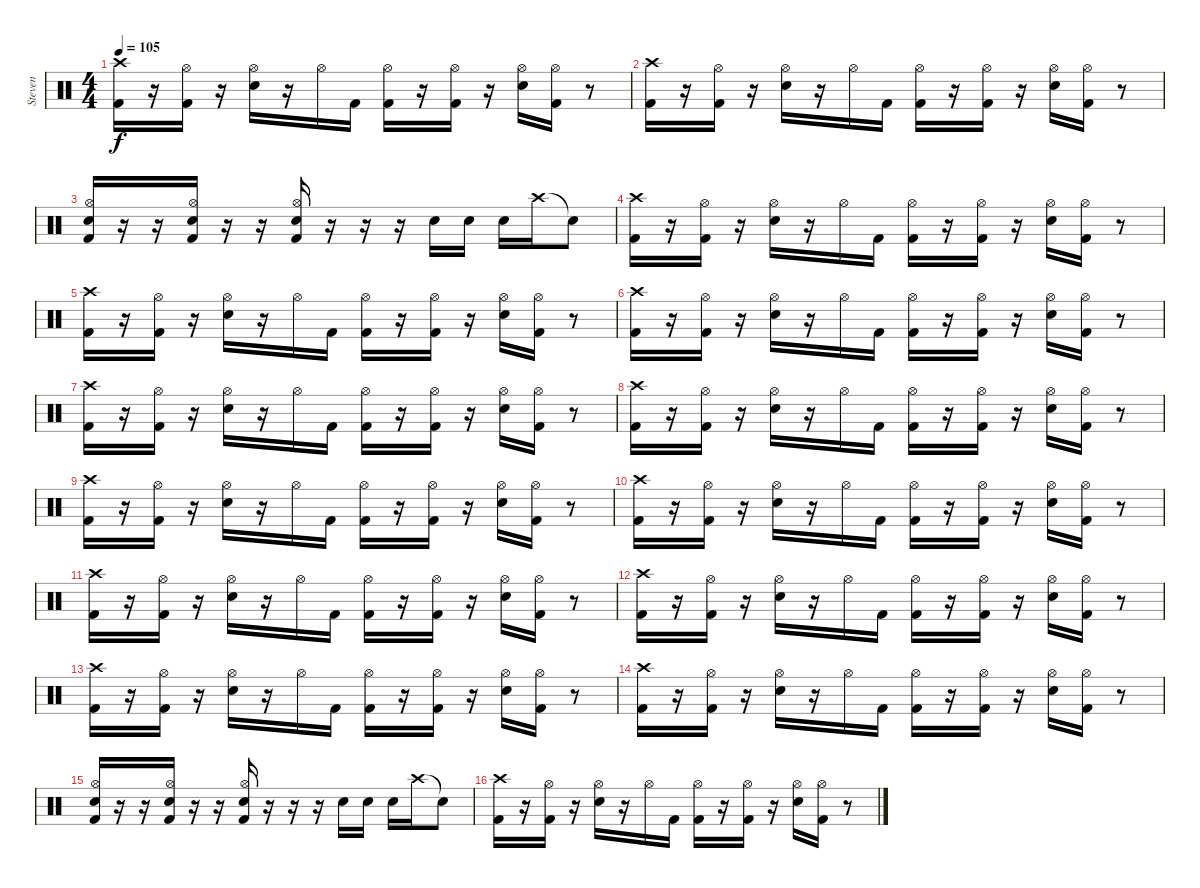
\track ("Steven" "Steven") {instrument percussion}
\staff {score}
\articulation defaults
\ts (4 4)
\tempo 105
\clef neutral
\ks c
("Crash high (hit)" "Kick (hit) 2").16{dy f} r.16 ("Hi-Hat (open)" "Kick (hit) 2").16 r.16 ("Hi-Hat (open)" "Snare (hit) 2").16 r.16 "Hi-Hat (open)".16 "Kick (hit) 2".16 ("Kick (hit) 2" "Hi-Hat (open)").16 r.16 ("Kick (hit) 2" "Hi-Hat (open)").16 r.16 ("Hi-Hat (open)" "Snare (hit) 2").16 ("Kick (hit) 2" "Hi-Hat (open)").16 r.8 |
("Crash high (hit)" "Kick (hit) 2").16 r.16 ("Hi-Hat (open)" "Kick (hit) 2").16 r.16 ("Hi-Hat (open)" "Snare (hit) 2").16 r.16 "Hi-Hat (open)".16 "Kick (hit) 2".16 ("Kick (hit) 2" "Hi-Hat (open)").16 r.16 ("Kick (hit) 2" "Hi-Hat (open)").16 r.16 ("Hi-Hat (open)" "Snare (hit) 2").16 ("Kick (hit) 2" "Hi-Hat (open)").16 r.8 |
("Kick (hit) 2" "Snare (hit) 2" "Hi-Hat (open)").16 r.16 r.16 ("Kick (hit) 2" "Snare (hit) 2" "Hi-Hat (open)").16 r.16 r.16 ("Kick (hit) 2" "Snare (hit) 2" "Hi-Hat (open)").16 r.16 r.16 r.16 "Snare (hit) 2".16 "Snare (hit) 2".16 "Snare (hit) 2".16 "Crash high (hit)".16 "Snare (hit)"{t}.8 |
("Crash high (hit)" "Kick (hit) 2").16 r.16 ("Hi-Hat (open)" "Kick (hit) 2").16 r.16 ("Hi-Hat (open)" "Snare (hit) 2").16 r.16 "Hi-Hat (open)".16 "Kick (hit) 2".16 ("Kick (hit) 2" "Hi-Hat (open)").16 r.16 ("Kick (hit) 2" "Hi-Hat (open)").16 r.16 ("Hi-Hat (open)" "Snare (hit) 2").16 ("Kick (hit) 2" "Hi-Hat (open)").16 r.8 |
("Crash high (hit)" "Kick (hit) 2").16 r.16 ("Hi-Hat (open)" "Kick (hit) 2").16 r.16 ("Hi-Hat (open)" "Snare (hit) 2").16 r.16 "Hi-Hat (open)".16 "Kick (hit) 2".16 ("Kick (hit) 2" "Hi-Hat (open)").16 r.16 ("Kick (hit) 2" "Hi-Hat (open)").16 r.16 ("Hi-Hat (open)" "Snare (hit) 2").16 ("Kick (hit) 2" "Hi-Hat (open)").16 r.8 |
("Crash high (hit)" "Kick (hit) 2").16 r.16 ("Hi-Hat (open)" "Kick (hit) 2").16 r.16 ("Hi-Hat (open)" "Snare (hit) 2").16 r.16 "Hi-Hat (open)".16 "Kick (hit) 2".16 ("Kick (hit) 2" "Hi-Hat (open)").16 r.16 ("Kick (hit) 2" "Hi-Hat (open)").16 r.16 ("Hi-Hat (open)" "Snare (hit) 2").16 ("Kick (hit) 2" "Hi-Hat (open)").16 r.8 |
("Crash high (hit)" "Kick (hit) 2").16 r.16 ("Hi-Hat (open)" "Kick (hit) 2").16 r.16 ("Hi-Hat (open)" "Snare (hit) 2").16 r.16 "Hi-Hat (open)".16 "Kick (hit) 2".16 ("Kick (hit) 2" "Hi-Hat (open)").16 r.16 ("Kick (hit) 2" "Hi-Hat (open)").16 r.16 ("Hi-Hat (open)" "Snare (hit) 2").16 ("Kick (hit) 2" "Hi-Hat (open)").16 r.8 |
("Crash high (hit)" "Kick (hit) 2").16 r.16 ("Hi-Hat (open)" "Kick (hit) 2").16 r.16 ("Hi-Hat (open)" "Snare (hit) 2").16 r.16 "Hi-Hat (open)".16 "Kick (hit) 2".16 ("Kick (hit) 2" "Hi-Hat (open)").16 r.16 ("Kick (hit) 2" "Hi-Hat (open)").16 r.16 ("Hi-Hat (open)" "Snare (hit) 2").16 ("Kick (hit) 2" "Hi-Hat (open)").16 r.8 |
("Crash high (hit)" "Kick (hit) 2").16 r.16 ("Hi-Hat (open)" "Kick (hit) 2").16 r.16 ("Hi-Hat (open)" "Snare (hit) 2").16 r.16 "Hi-Hat (open)".16 "Kick (hit) 2".16 ("Kick (hit) 2" "Hi-Hat (open)").16 r.16 ("Kick (hit) 2" "Hi-Hat (open)").16 r.16 ("Hi-Hat (open)" "Snare (hit) 2").16 ("Kick (hit) 2" "Hi-Hat (open)").16 r.8 |
("Crash high (hit)" "Kick (hit) 2").16 r.16 ("Hi-Hat (open)" "Kick (hit) 2").16 r.16 ("Hi-Hat (open)" "Snare (hit) 2").16 r.16 "Hi-Hat (open)".16 "Kick (hit) 2".16 ("Kick (hit) 2" "Hi-Hat (open)").16 r.16 ("Kick (hit) 2" "Hi-Hat (open)").16 r.16 ("Hi-Hat (open)" "Snare (hit) 2").16 ("Kick (hit) 2" "Hi-Hat (open)").16 r.8 |
("Crash high (hit)" "Kick (hit) 2").16 r.16 ("Hi-Hat (open)" "Kick (hit) 2").16 r.16 ("Hi-Hat (open)" "Snare (hit) 2").16 r.16 "Hi-Hat (open)".16 "Kick (hit) 2".16 ("Kick (hit) 2" "Hi-Hat (open)").16 r.16 ("Kick (hit) 2" "Hi-Hat (open)").16 r.16 ("Hi-Hat (open)" "Snare (hit) 2").16 ("Kick (hit) 2" "Hi-Hat (open)").16 r.8 |
("Crash high (hit)" "Kick (hit) 2").16 r.16 ("Hi-Hat (open)" "Kick (hit) 2").16 r.16 ("Hi-Hat (open)" "Snare (hit) 2").16 r.16 "Hi-Hat (open)".16 "Kick (hit) 2".16 ("Kick (hit) 2" "Hi-Hat (open)").16 r.16 ("Kick (hit) 2" "Hi-Hat (open)").16 r.16 ("Hi-Hat (open)" "Snare (hit) 2").16 ("Kick (hit) 2" "Hi-Hat (open)").16 r.8 |
("Crash high (hit)" "Kick (hit) 2").16 r.16 ("Hi-Hat (open)" "Kick (hit) 2").16 r.16 ("Hi-Hat (open)" "Snare (hit) 2").16 r.16 "Hi-Hat (open)".16 "Kick (hit) 2".16 ("Kick (hit) 2" "Hi-Hat (open)").16 r.16 ("Kick (hit) 2" "Hi-Hat (open)").16 r.16 ("Hi-Hat (open)" "Snare (hit) 2").16 ("Kick (hit) 2" "Hi-Hat (open)").16 r.8 |
("Crash high (hit)" "Kick (hit) 2").16 r.16 ("Hi-Hat (open)" "Kick (hit) 2").16 r.16 ("Hi-Hat (open)" "Snare (hit) 2").16 r.16 "Hi-Hat (open)".16 "Kick (hit) 2".16 ("Kick (hit) 2" "Hi-Hat (open)").16 r.16 ("Kick (hit) 2" "Hi-Hat (open)").16 r.16 ("Hi-Hat (open)" "Snare (hit) 2").16 ("Kick (hit) 2" "Hi-Hat (open)").16 r.8 |
("Kick (hit) 2" "Snare (hit) 2" "Hi-Hat (open)").16 r.16 r.16 ("Kick (hit) 2" "Snare (hit) 2" "Hi-Hat (open)").16 r.16 r.16 ("Kick (hit) 2" "Snare (hit) 2" "Hi-Hat (open)").16 r.16 r.16 r.16 "Snare (hit) 2".16 "Snare (hit) 2".16 "Snare (hit) 2".16 "Crash high (hit)".16 "Snare (hit)"{t}.8 |
("Crash high (hit)" "Kick (hit) 2").16 r.16 ("Hi-Hat (open)" "Kick (hit) 2").16 r.16 ("Hi-Hat (open)" "Snare (hit) 2").16 r.16 "Hi-Hat (open)".16 "Kick (hit) 2".16 ("Kick (hit) 2" "Hi-Hat (open)").16 r.16 ("Kick (hit) 2" "Hi-Hat (open)").16 r.16 ("Hi-Hat (open)" "Snare (hit) 2").16 ("Kick (hit) 2" "Hi-Hat (open)").16 r.8
